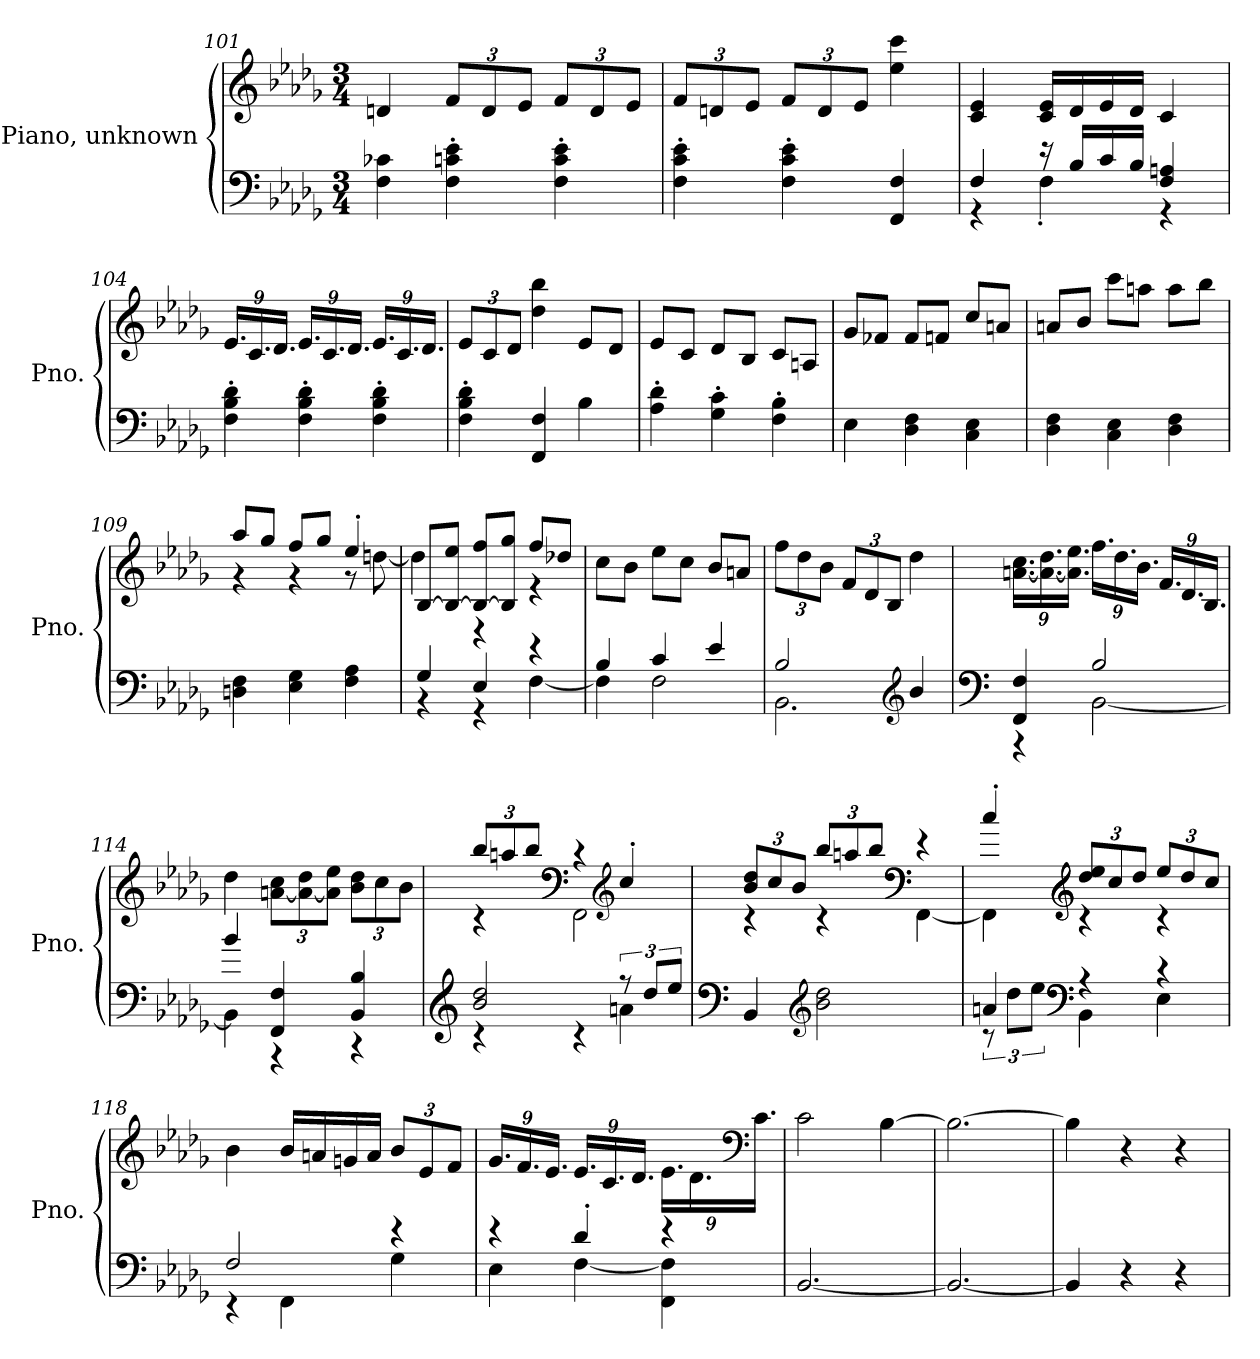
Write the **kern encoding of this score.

**kern	**kern
*part1	*part1
*staff2	*staff1
*I"Piano, unknown	*
*I'Pno.	*
*clefF4	*clefG2
*k[b-e-a-d-g-]	*k[b-e-a-d-g-]
*M3/4	*M3/4
=101	=101
4F\ 4c-X\	4dn/
*	*Xbrackettup
4F\' 4cn\' 4e-\'	12f/L
.	12d/
.	12e-/J
4F\' 4c\' 4e-\'	12f/L
.	12d/
.	12e-/J
=102	=102
4F\' 4c\' 4e-\'	12f/L
.	12dn/
.	12e-/J
4F\' 4c\' 4e-\'	12f/L
.	12d/
.	12e-/J
4FF/ 4F/	4ee-\ 4ccc\
!!LO:LB:g=z
=103	=103
*^	*
4F/	4r	4c/ 4e-/
16r	4F'\	16c/ 16e-/LL
16B-/LL	.	16d-/
16c/	.	16e-/
16B-/JJ	.	16d-/JJ
4F/ 4An/	4r	4c/
*v	*v	*
=104	=104
4F\' 4B-\' 4d-\'	18.e-/LL
.	18.c/
.	18.d-/JJ
4F\' 4B-\' 4d-\'	18.e-/LL
.	18.c/
.	18.d-/JJ
4F\' 4B-\' 4d-\'	18.e-/LL
.	18.c/
.	18.d-/JJ
=105	=105
4F\' 4B-\' 4d-\'	12e-/L
.	12c/
.	12d-/J
4FF/ 4F/	4dd-\ 4bb-\
4B-\	8e-/L
.	8d-/J
=106	=106
4A-\' 4d-\'	8e-/L
.	8c/J
4G-\' 4c\'	8d-/L
.	8B-/J
4F\' 4B-\'	8c/L
.	8An/J
!!LO:LB:g=z
=107	=107
4E-\	8g-/L
.	8f-X/J
4D-\ 4F\	8f-/L
.	8fn/J
4C\ 4E-\	8cc/L
.	8an/J
=108	=108
4D-\ 4F\	8an/L
.	8b-/J
4C\ 4E-\	8ccc\L
.	8aan\J
4D-\ 4F\	8aa\L
.	8bb-\J
=109	=109
*	*^
4Dn\ 4F\	8aa-/L	4r
.	8gg-/J	.
4E-\ 4G-\	8ff/L	4r
.	8gg-/J	.
4F\ 4A-\	4ee-'/	8r
.	.	[8ddn\
=110	=110	=110
*^	*	*
4G-/	4r	[8B-/L	4dd\]
.	.	8B-/_ 8ee-/J	.
4E-/	4r	8B-/_ 8ff/L	4r
.	.	8B-/] 8gg-/J	.
4r	[4F\	8ff/L	4r
.	.	8dd-X/J	.
*	*	*v	*v
=111	=111	=111
4B-/	4F\]	8cc\L
.	.	8b-\J
4c/	2F\	8ee-\L
.	.	8cc\J
4e-/	.	8b-/L
.	.	8an/J
!!LO:LB:g=z
=112	=112	=112
2B-/	2.BB-\	12ff\L
.	.	12dd-\
.	.	12b-\J
.	.	12f/L
.	.	12d-/
.	.	12B-/J
*clefG2	*	*
4b-/	.	4dd-\
=113	=113	=113
*clefF4	*	*
4FF/ 4F/	4r	[18.an\ 18.cc\LL
.	.	18.a\_ 18.dd-\
.	.	18.a\] 18.ee-\JJ
2B-/	[2BB-\	18.ff\LL
.	.	18.dd-\
.	.	18.b-\JJ
.	.	18.f/LL
.	.	18.d-/
.	.	18.B-/JJ
=114	=114	=114
4b-/	4BB-\]	4dd-\
4FF/ 4F/	4r	[12an\ 12cc\L
.	.	12a\_ 12dd-\
.	.	12a\] 12ee-\J
4BB-/ 4B-/	4r	12b-\ 12dd-\L
.	.	12cc\
.	.	12b-\J
!!LO:PB:g=z
=115	=115	=115
*clefG2	*	*
*	*	*^
2b-/ 2dd-/	4r	12bb-/L	4r
.	.	12aan/	.
.	.	12bb-/J	.
*	*	*clefF4	*
.	4r	4r	2FF\
*	*	*clefG2	*
12r	4an\	4cc'/	.
12dd-/L	.	.	.
12ee-/J	.	.	.
*v	*v	*	*
=116	=116	=116
*clefF4	*	*
4BB-/	12b-/ 12dd-/L	4r
.	12cc/	.
.	12b-/J	.
*clefG2	*	*
2b-\ 2dd-\	12bb-/L	4r
.	12aan/	.
.	12bb-/J	.
*	*clefF4	*
.	4r	[4FF\
=117	=117	=117
*^	*	*
4an/	12r	4cc'/	4FF\]
.	12dd-\L	.	.
.	12ee-\J	.	.
*clefF4	*	*clefG2	*
4r	4BB-\	12dd-/ 12ee-/L	4r
.	.	12cc/	.
.	.	12dd-/J	.
4r	4E-\	12ee-/L	4r
.	.	12dd-/	.
.	.	12cc/J	.
*	*	*v	*v
!!LO:LB:g=z
=118	=118	=118
2F/	4r	4b-\
.	4FF\	16b-/LL
.	.	16an/
.	.	16gn/
.	.	16a/JJ
4r	4G-\	12b-/L
.	.	12e-/
.	.	12f/J
=119	=119	=119
4r	4E-\	18.g-/LL
.	.	18.f/
.	.	18.e-/JJ
4d-'/	[4F\	18.e-/LL
.	.	18.c/
.	.	18.d-/JJ
4r	4FF\ 4F\]	18.e-\LL
.	.	18.d-\
*	*	*clefF4
.	.	18.c\JJ
*v	*v	*
=120	=120
[2.BB-/	2c\
.	[4B-\
=121	=121
2.BB-/_	2.B-\_
=122	=122
4BB-/]	4B-\]
4r	4r
4r	4r
=	=
*-	*-
